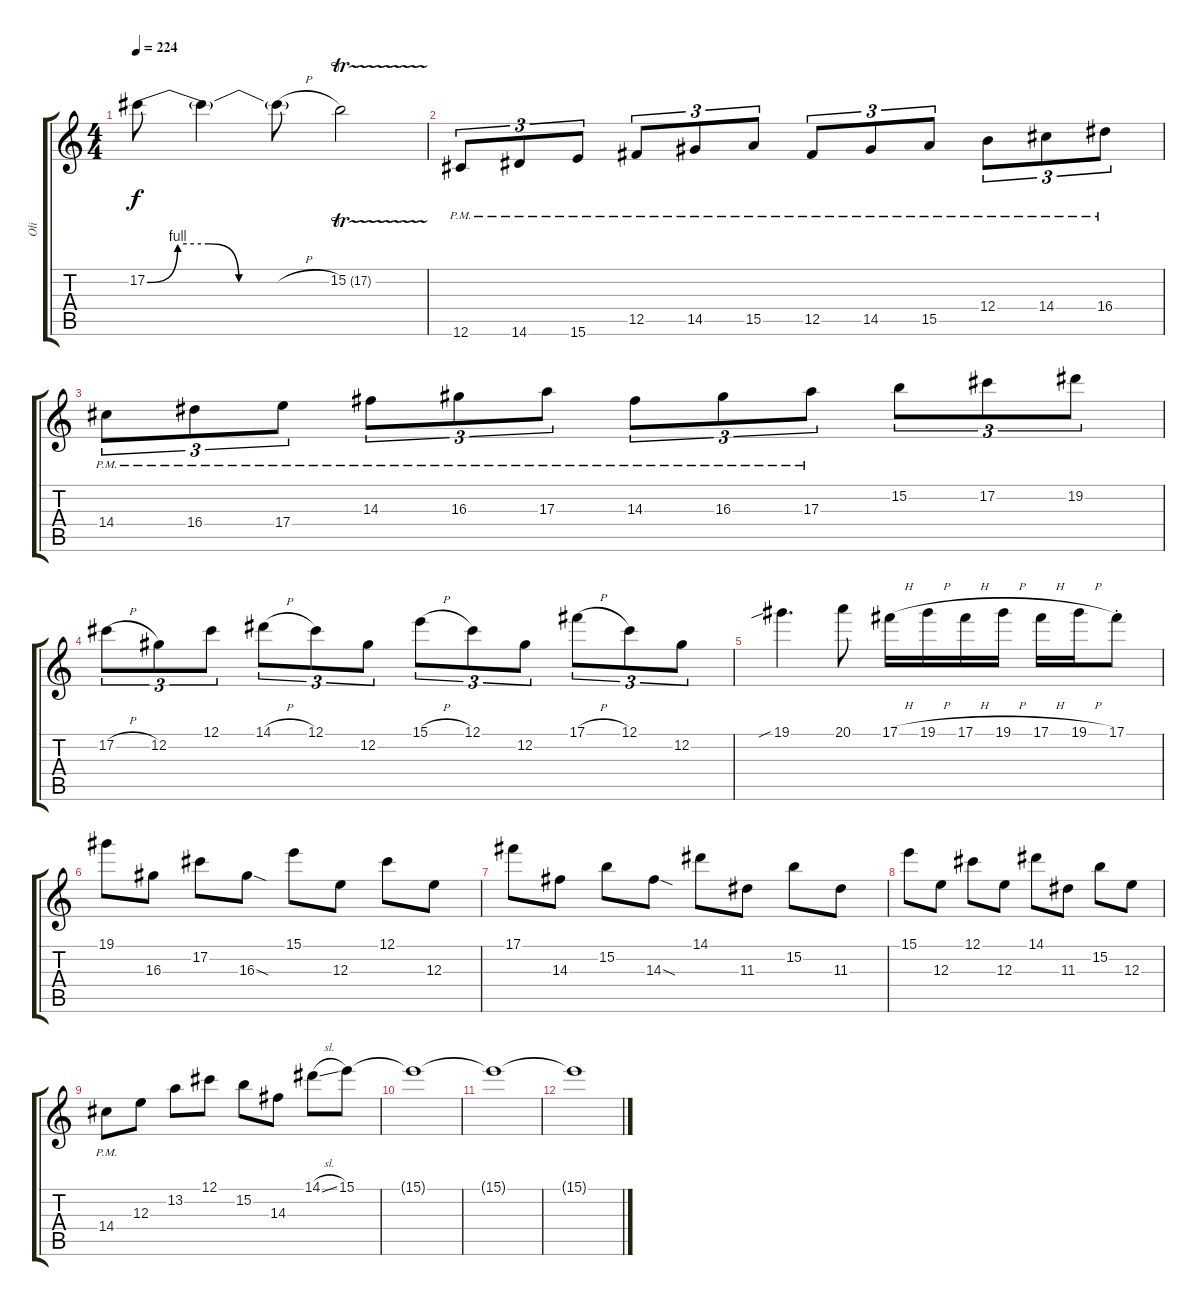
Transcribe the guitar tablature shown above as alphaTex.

\track ("Oli" "Oli") {instrument overdrivenguitar}
\staff {score tabs}
\tuning (Db4 Ab3 E3 B2 Gb2 Db2) {hide}
\ts (4 4)
\tempo 224
\clef g2
\ks c
17.2{be (custom 0 0 10 4 20 4 30 0 60 0)}.8{dy f} 17.2{t}.4 17.2{h t}.8 15.2{tr (17 16)}.2 |
12.6{pm}.8{tu (3 2)} 14.6{pm}.8{tu (3 2)} 15.6{pm}.8{tu (3 2)} 12.5{pm}.8{tu (3 2)} 14.5{pm}.8{tu (3 2)} 15.5{pm}.8{tu (3 2)} 12.5{pm}.8{tu (3 2)} 14.5{pm}.8{tu (3 2)} 15.5{pm}.8{tu (3 2)} 12.4{pm}.8{tu (3 2)} 14.4{pm}.8{tu (3 2)} 16.4{pm}.8{tu (3 2)} |
14.4{pm}.8{tu (3 2)} 16.4{pm}.8{tu (3 2)} 17.4{pm}.8{tu (3 2)} 14.3{pm}.8{tu (3 2)} 16.3{pm}.8{tu (3 2)} 17.3{pm}.8{tu (3 2)} 14.3{pm}.8{tu (3 2)} 16.3{pm}.8{tu (3 2)} 17.3{pm}.8{tu (3 2)} 15.2.8{tu (3 2)} 17.2.8{tu (3 2)} 19.2.8{tu (3 2)} |
17.2{h}.8{tu (3 2)} 12.2.8{tu (3 2)} 12.1.8{tu (3 2)} 14.1{h}.8{tu (3 2)} 12.1.8{tu (3 2)} 12.2.8{tu (3 2)} 15.1{h}.8{tu (3 2)} 12.1.8{tu (3 2)} 12.2.8{tu (3 2)} 17.1{h}.8{tu (3 2)} 12.1.8{tu (3 2)} 12.2.8{tu (3 2)} |
19.1{sib}.4{d} 20.1.8 17.1{h}.16 19.1{h}.16 17.1{h}.16 19.1{h}.16 17.1{h}.16 19.1{h}.16 17.1{st}.8 |
19.1.8 16.3.8 17.2.8 16.3{sod}.8 15.1.8 12.3.8 12.1.8 12.3.8 |
17.1.8 14.3.8 15.2.8 14.3{sod}.8 14.1.8 11.3.8 15.2.8 11.3.8 |
15.1.8 12.3.8 12.1.8 12.3.8 14.1.8 11.3.8 15.2.8 12.3.8 |
14.4{pm}.8 12.3.8 13.2.8 12.1.8 15.2.8 14.3.8 14.1{sl}.8 15.1.8 |
15.1{t}.1 |
15.1{t}.1 |
15.1{t}.1
